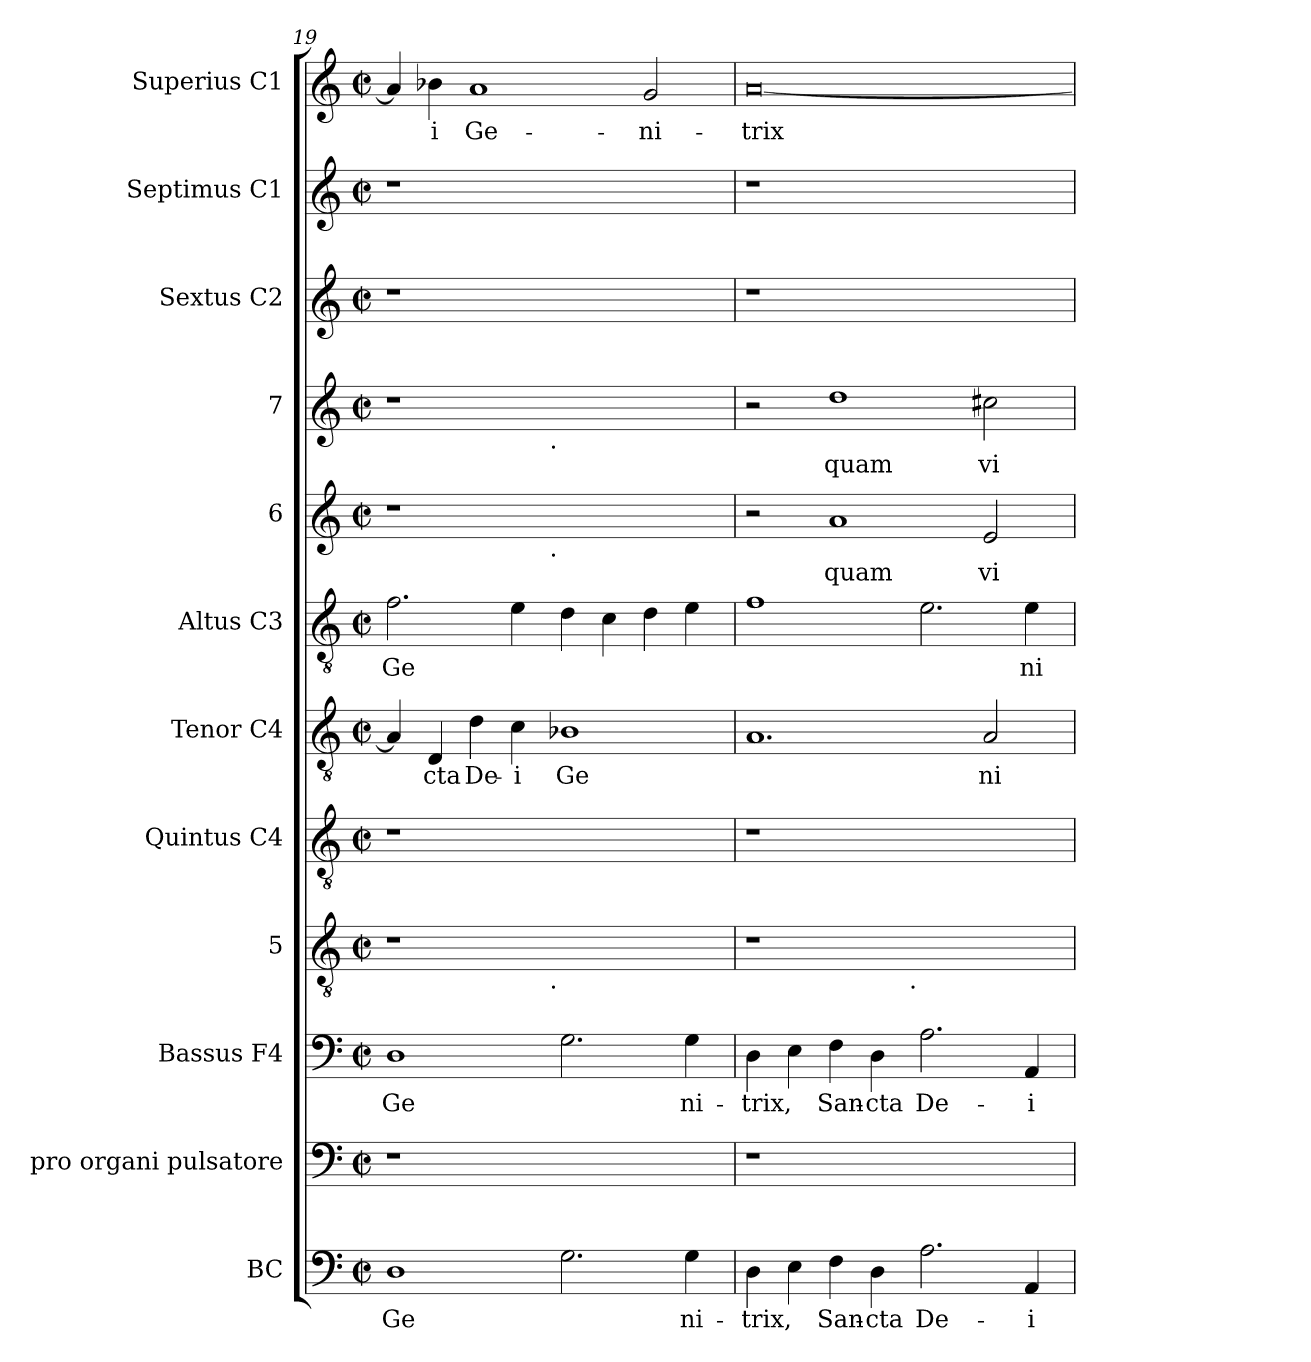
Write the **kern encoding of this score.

**kern	**text	**kern	**kern	**text	**kern	**kern	**kern	**text	**kern	**text	**kern	**text	**kern	**text	**kern	**kern	**kern	**text
*part12	*part12	*part11	*part10	*part10	*part9	*part8	*part7	*part7	*part6	*part6	*part5	*part5	*part4	*part4	*part3	*part2	*part1	*part1
*staff12	*staff12	*staff11	*staff10	*staff10	*staff9	*staff8	*staff7	*staff7	*staff6	*staff6	*staff5	*staff5	*staff4	*staff4	*staff3	*staff2	*staff1	*staff1
*I"BC	*	*I"pro organi  pulsatore	*I"Bassus  F4	*	*I"5	*I"Quintus  C4	*I"Tenor  C4	*	*I"Altus  C3	*	*I"6	*	*I"7	*	*I"Sextus  C2	*I"Septimus  C1	*I"Superius  C1	*
*I'BC	*	*	*I'B	*	*	*	*I'T	*	*I'A	*	*	*	*	*	*	*	*I'S	*
*clefF4	*	*clefF4	*clefF4	*	*clefGv2	*clefGv2	*clefGv2	*	*clefGv2	*	*clefG2	*	*clefG2	*	*clefG2	*clefG2	*clefG2	*
*k[]	*	*k[]	*k[]	*	*k[]	*k[]	*k[]	*	*k[]	*	*k[]	*	*k[]	*	*k[]	*k[]	*k[]	*
*C:	*	*C:	*C:	*	*C:	*C:	*C:	*	*C:	*	*C:	*	*C:	*	*C:	*C:	*C:	*
*M2/2	*	*M2/2	*M2/2	*	*M2/2	*M2/2	*M2/2	*	*M2/2	*	*M2/2	*	*M2/2	*	*M2/2	*M2/2	*M2/2	*
*met(c|)	*	*met(c|)	*met(c|)	*	*met(c|)	*met(c|)	*met(c|)	*	*met(c|)	*	*met(c|)	*	*met(c|)	*	*met(c|)	*met(c|)	*met(c|)	*
=19	=19	=19	=19	=19	=19	=19	=19	=19	=19	=19	=19	=19	=19	=19	=19	=19	=19	=19
!	!LO:LY:a:cj	!	!	!LO:LY:b:cj	!	!	!	!LO:LY:b:cj	!	!LO:LY:b:cj	!	!	!	!	!	!	!	!LO:LY:b:cj
*	*	*	*	*	*^	*	*	*	*	*	*^	*	*^	*	*	*	*	*
1D	Ge-	1r	1D	Ge-	1r	2ryy	1r	4A/]	--	2.f\	Ge-	1r	2ryy	.	1r	2ryy	.	1r	1r	4a/]	--
!	!	!	!	!	!	!	!	!	!LO:LY:b:cj	!	!	!	!	!	!	!	!	!	!	!	!LO:LY:b:cj
.	.	.	.	.	.	.	.	4D/	-cta	.	.	.	.	.	.	.	.	.	.	4b-X\	-i
!	!	!	!	!	!	!	!	!	!LO:LY:b:cj	!	!	!	!	!	!	!	!	!	!	!	!LO:LY:b:cj
.	.	.	.	.	.	4...ryy	.	4d\	De-	.	.	.	4...ryy	.	.	4...ryy	.	.	.	1a	Ge-
!	!	!	!	!	!	!	!	!	!LO:LY:b:cj	!	!LO:LY:b:cj	!	!	!	!	!	!	!	!	!	!
.	.	.	.	.	.	.	.	4c\	-i	4e\	--	.	.	.	.	.	.	.	.	.	.
!	!	!	!	!	!	!	!	!	!	!	!	!	!	!	!	!LO:TX:b:t=.	!	!	!	!	!
!	!	!	!	!	!	!	!	!	!	!	!	!	!LO:TX:b:t=.	!	!	!	!	!	!	!	!
!	!	!	!	!	!	!LO:TX:b:t=.	!	!	!	!	!	!	!	!	!	!	!	!	!	!	!
.	.	.	.	.	.	1ryy	.	.	.	.	.	.	1ryy	.	.	1ryy	.	.	.	.	.
!	!LO:LY:a:cj	!	!	!LO:LY:b:cj	!	!	!	!	!LO:LY:b:cj	!	!LO:LY:b:cj	!	!	!	!	!	!	!	!	!	!
2.G\	--	1ryy	2.G\	--	1ryy	.	1ryy	1B-X	Ge-	4d\	--	1ryy	.	.	1ryy	.	.	1ryy	1ryy	.	.
!	!	!	!	!	!	!	!	!	!	!	!LO:LY:b:cj	!	!	!	!	!	!	!	!	!	!
.	.	.	.	.	.	.	.	.	.	4c\	--	.	.	.	.	.	.	.	.	.	.
!	!	!	!	!	!	!	!	!	!	!	!LO:LY:b:cj	!	!	!	!	!	!	!	!	!	!LO:LY:b:cj
.	.	.	.	.	.	.	.	.	.	4d\	--	.	.	.	.	.	.	.	.	2g/	-ni-
!	!LO:LY:a:cj	!	!	!LO:LY:b:cj	!	!	!	!	!	!	!LO:LY:b:cj	!	!	!	!	!	!	!	!	!	!
4G\	-ni-	.	4G\	-ni-	.	.	.	.	.	4e\	--	.	.	.	.	.	.	.	.	.	.
.	.	.	.	.	.	32ryy	.	.	.	.	.	.	32ryy	.	.	32ryy	.	.	.	.	.
!!LO:PB:g=z
=20	=20	=20	=20	=20	=20	=20	=20	=20	=20	=20	=20	=20	=20	=20	=20	=20	=20	=20	=20	=20	=20
!	!LO:LY:a:cj	!	!	!LO:LY:b:cj	!	!	!	!	!LO:LY:b:cj	!	!LO:LY:b:cj	!	!	!	!	!	!	!	!	!	!LO:LY:b:cj
*	*	*	*	*	*	*	*	*	*	*	*	*v	*v	*	*	*	*	*	*	*	*
*	*	*	*	*	*	*	*	*	*	*	*	*	*	*v	*v	*	*	*	*	*
4D\	-trix,	1r	4D\	-trix,	1r	2ryy	1r	1.A	--	1f	--	2r	.	2r	.	1r	1r	[<0a	-trix
!	!LO:LY:a:cj	!	!	!LO:LY:b:cj	!	!	!	!	!	!	!	!	!	!	!	!	!	!	!
4E\	.	.	4E\	.	.	.	.	.	.	.	.	.	.	.	.	.	.	.	.
!	!LO:LY:a:cj	!	!	!LO:LY:b:cj	!	!	!	!	!	!	!	!	!LO:LY:b:cj	!	!LO:LY:b:cj	!	!	!	!
4F\	San-	.	4F\	San-	.	4...ryy	.	.	.	.	.	1a	quam	1dd	quam	.	.	.	.
!	!LO:LY:a:cj	!	!	!LO:LY:b:cj	!	!	!	!	!	!	!	!	!	!	!	!	!	!	!
4D\	-cta	.	4D\	-cta	.	.	.	.	.	.	.	.	.	.	.	.	.	.	.
!	!	!	!	!	!	!LO:TX:b:t=.	!	!	!	!	!	!	!	!	!	!	!	!	!
.	.	.	.	.	.	1ryy	.	.	.	.	.	.	.	.	.	.	.	.	.
!	!LO:LY:a:cj	!	!	!LO:LY:b:cj	!	!	!	!	!	!	!LO:LY:b:cj	!	!	!	!	!	!	!	!
2.A\	De-	1ryy	2.A\	De-	1ryy	.	1ryy	.	.	2.e\	--	.	.	.	.	1ryy	1ryy	.	.
!	!	!	!	!	!	!	!	!	!LO:LY:b:cj	!	!	!	!LO:LY:b:cj	!	!LO:LY:b:cj	!	!	!	!
.	.	.	.	.	.	.	.	2A/	-ni-	.	.	2e/	vi-	2cc#X\	vi-	.	.	.	.
!	!LO:LY:a:cj	!	!	!LO:LY:b:cj	!	!	!	!	!	!	!LO:LY:b:cj	!	!	!	!	!	!	!	!
4AA/	-i	.	4AA/	-i	.	.	.	.	.	4e\	-ni-	.	.	.	.	.	.	.	.
.	.	.	.	.	.	32ryy	.	.	.	.	.	.	.	.	.	.	.	.	.
*	*	*	*	*	*v	*v	*	*	*	*	*	*	*	*	*	*	*	*	*
=	=	=	=	=	=	=	=	=	=	=	=	=	=	=	=	=	=	=
*-	*-	*-	*-	*-	*-	*-	*-	*-	*-	*-	*-	*-	*-	*-	*-	*-	*-	*-
